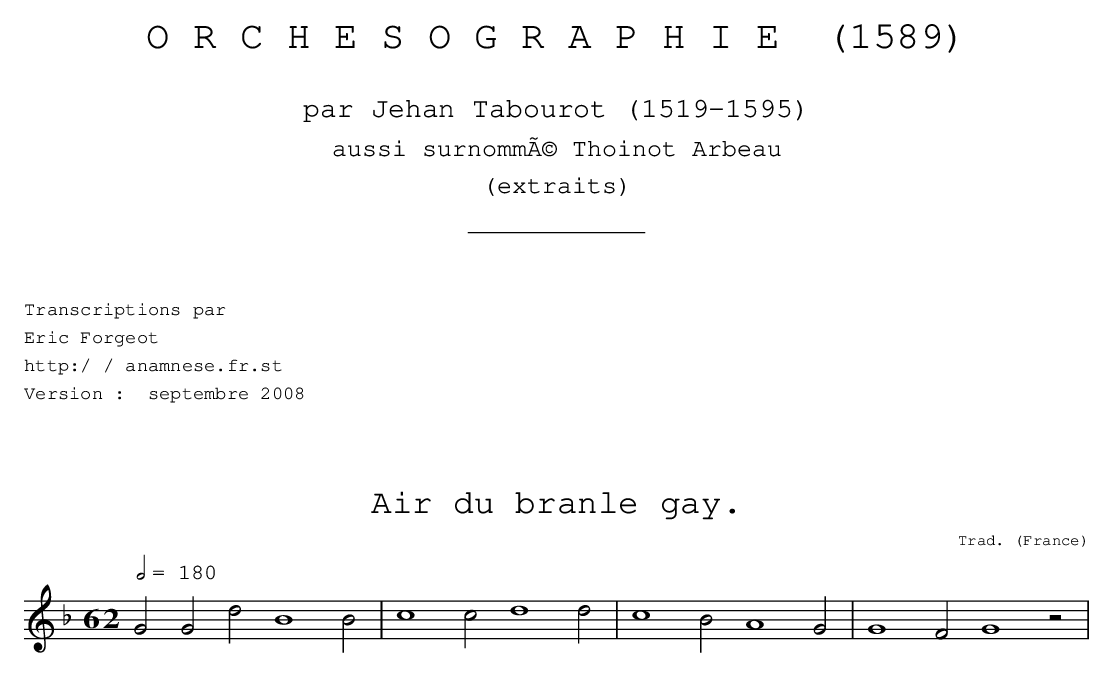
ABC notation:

X:1
T:Air du branle gay.
C:Trad.
O:France
M:6/ 2
L:1/ 2
Q:1/ 2=180
K:F
GGd B2B | c2c d2d | c2B A2G | G2F G2z |
